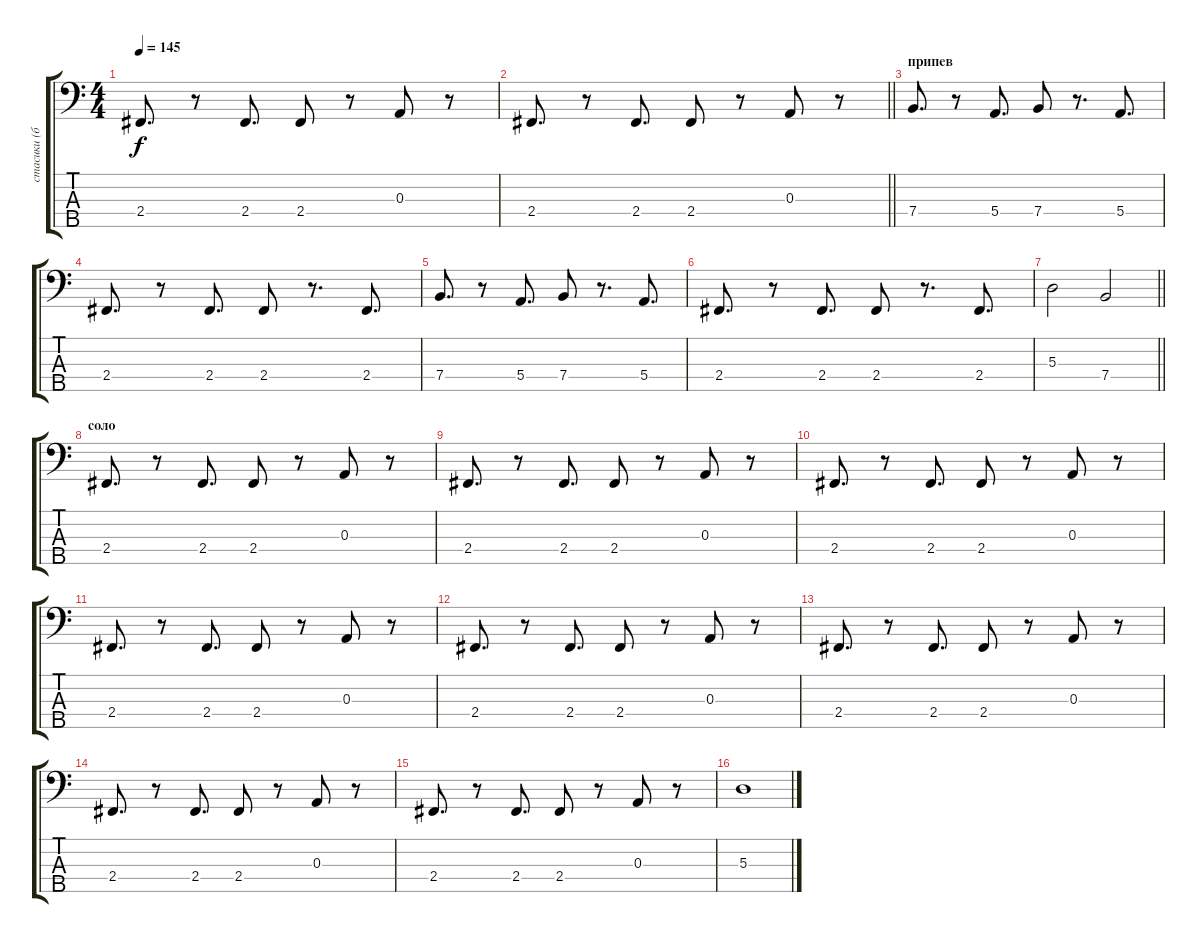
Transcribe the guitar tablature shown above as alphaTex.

\track ("стасики (бас)" "стасики (б") {instrument electricbassfinger}
\staff {score tabs}
\tuning (G2 D2 A1 E1 B0) {hide}
\ts (4 4)
\tempo 145
\clef f4
\ks c
2.4.8{d dy f} r.8 2.4.8{d} 2.4.8 r.8 0.3.8 r.8 |
\barLineRight lightlight
2.4.8{d} r.8 2.4.8{d} 2.4.8 r.8 0.3.8 r.8 |
\section ("" "припев")
7.4.8{d} r.8 5.4.8{d} 7.4.8 r.8{d} 5.4.8{d} |
2.4.8{d} r.8 2.4.8{d} 2.4.8 r.8{d} 2.4.8{d} |
7.4.8{d} r.8 5.4.8{d} 7.4.8 r.8{d} 5.4.8{d} |
2.4.8{d} r.8 2.4.8{d} 2.4.8 r.8{d} 2.4.8{d} |
\barLineRight lightlight
5.3.2 7.4.2 |
\section ("" "соло")
2.4.8{d} r.8 2.4.8{d} 2.4.8 r.8 0.3.8 r.8 |
2.4.8{d} r.8 2.4.8{d} 2.4.8 r.8 0.3.8 r.8 |
2.4.8{d} r.8 2.4.8{d} 2.4.8 r.8 0.3.8 r.8 |
2.4.8{d} r.8 2.4.8{d} 2.4.8 r.8 0.3.8 r.8 |
2.4.8{d} r.8 2.4.8{d} 2.4.8 r.8 0.3.8 r.8 |
2.4.8{d} r.8 2.4.8{d} 2.4.8 r.8 0.3.8 r.8 |
2.4.8{d} r.8 2.4.8{d} 2.4.8 r.8 0.3.8 r.8 |
2.4.8{d} r.8 2.4.8{d} 2.4.8 r.8 0.3.8 r.8 |
5.3.1
